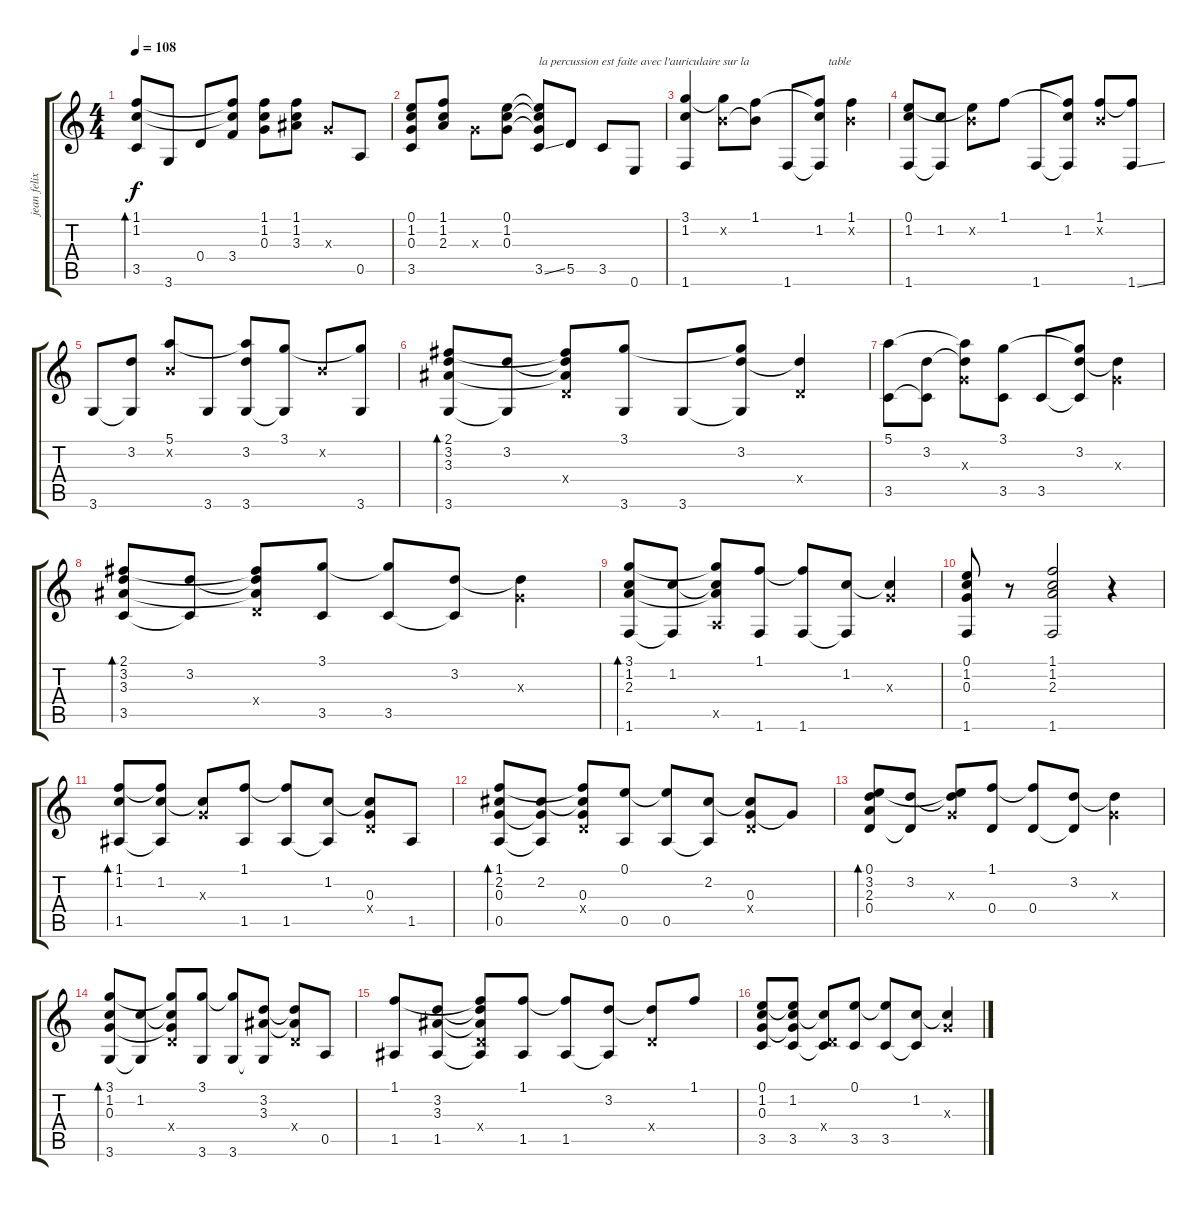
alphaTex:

\track ("jean felix lalanne" "jean felix") {instrument acousticguitarnylon}
\staff {score tabs}
\tuning (E4 B3 G3 D3 A2 E2) {hide}
\ts (4 4)
\tempo 108
\clef g2
\ks c
(1.1 1.2 3.5).8{bd 120 dy f} 3.6.8 0.4.8 (1.1{t} 1.2{t} 3.4).8 (1.1 1.2 0.3).8 (1.1 1.2 3.3).8 0.3{x}.8 0.5.8 |
(0.1 1.2 0.3 3.5).8 (1.1 1.2 2.3).8 0.3{x}.8 (0.1 1.2 0.3).8 (0.1{t} 1.2{t} 0.3{t} 3.5{ss}).8{txt "la percussion est faite avec l'auriculaire sur la "} 5.5.8 3.5.8 0.6.8 |
(3.1 1.2 1.6).4 (3.1{t} 0.2{x}).8 (1.1 0.2{t}).8 1.6.8 (1.1{t} 1.2 1.6{t}).8{txt "   table"} (1.1 0.2{x}).4 |
(0.1 1.2 1.6).8 (1.2 1.6{t}).8 (0.1{t} 0.2{x}).8 1.1.8 1.6.8 (1.1{t} 1.2 1.6{t}).8 (1.1 0.2{x}).8 (1.1{t} 1.6{ss}).8 |
3.6.8 (3.2 3.6{t}).8 (5.1 0.2{x}).8 3.6.8 (5.1{t} 3.2 3.6).8 (3.1 3.6{t}).8 0.2{x}.8 (3.1{t} 3.6).8 |
(2.1 3.2 3.3 3.6).8{bd 120} (3.2 3.6{t}).8 (2.1{t} 3.2{t} 3.3{t} 0.4{x}).8 (3.1 3.6).8 3.6.8 (3.1{t} 3.2 3.6{t}).8 (3.2{t} 0.4{x}).4 |
(5.1 3.5).8 (3.2 3.5{t}).8 (5.1{t} 3.2{t} 0.3{x}).8 (3.1 3.5).8 3.5.8 (3.1{t} 3.2 3.5{t}).8 (3.2{t} 0.3{x}).4 |
(2.1 3.2 3.3 3.5).8{bd 120} (3.2 3.5{t}).8 (2.1{t} 3.2{t} 3.3{t} 0.4{x}).8 (3.1 3.5).8 (3.1{t} 3.5).8 (3.2 3.5{t}).8 (3.2{t} 0.3{x}).4 |
(3.1 1.2 2.3 1.6).8{bd 120} (1.2 1.6{t}).8 (3.1{t} 1.2{t} 2.3{t} 0.5{x}).8 (1.1 1.6).8 (1.1{t} 1.6).8 (1.2 1.6{t}).8 (1.2{t} 0.3{x}).4 |
(0.1 1.2 0.3 1.6).8 r.8 (1.1 1.2 2.3 1.6).2 r.4 |
(1.1 1.2 1.5).8{bd 120} (1.1{t} 1.2 1.5{t}).8 (1.2{t} 0.3{x}).8 (1.1 1.5).8 (1.1{t} 1.5).8 (1.2 1.5{t}).8 (1.2{t} 0.3 0.4{x}).8 1.5.8 |
(1.1 2.2 0.3 0.5).8{bd 120} (2.2 0.3{t} 0.5{t}).8 (1.1{t} 2.2{t} 0.3 0.4{x}).8 (0.1 0.5).8 (0.1{t} 0.5).8 (2.2 0.5{t}).8 (2.2{t} 0.3 0.4{x}).8 0.3{t}.8 |
(0.1 3.2 2.3 0.4).8{bd 120} (3.2 0.4{t}).8 (0.1{t} 3.2{t} 0.3{x}).8 (1.1 0.4).8 (1.1{t} 0.4).8 (3.2 0.4{t}).8 (3.2{t} 0.3{x}).4 |
(3.1 1.2 0.3 3.6).8{bd 120} (1.2 3.6{t}).8 (3.1{t} 1.2{t} 0.3{t} 0.4{x}).8 (3.1 3.6).8 (3.1{t} 3.6).8 (3.2 3.3 3.6{t}).8 (3.2{t} 3.3{t} 0.4{x}).8 0.5.8 |
(1.1 1.5).8 (3.2 3.3 1.5).8 (1.1{t} 3.2{t} 3.3{t} 0.4{x} 1.5{t}).8 (1.1 1.5).8 (1.1{t} 1.5).8 (3.2 1.5{t}).8 (3.2{t} 0.4{x}).8 1.1.8 |
(0.1 1.2 0.3 3.5).8 (0.1{t} 1.2 0.3{t} 3.5).8 (1.2{t} 0.4{x} 3.5{t}).8 (0.1 3.5).8 (0.1{t} 3.5).8 (1.2 3.5{t}).8 (1.2{t} 0.3{x}).4
